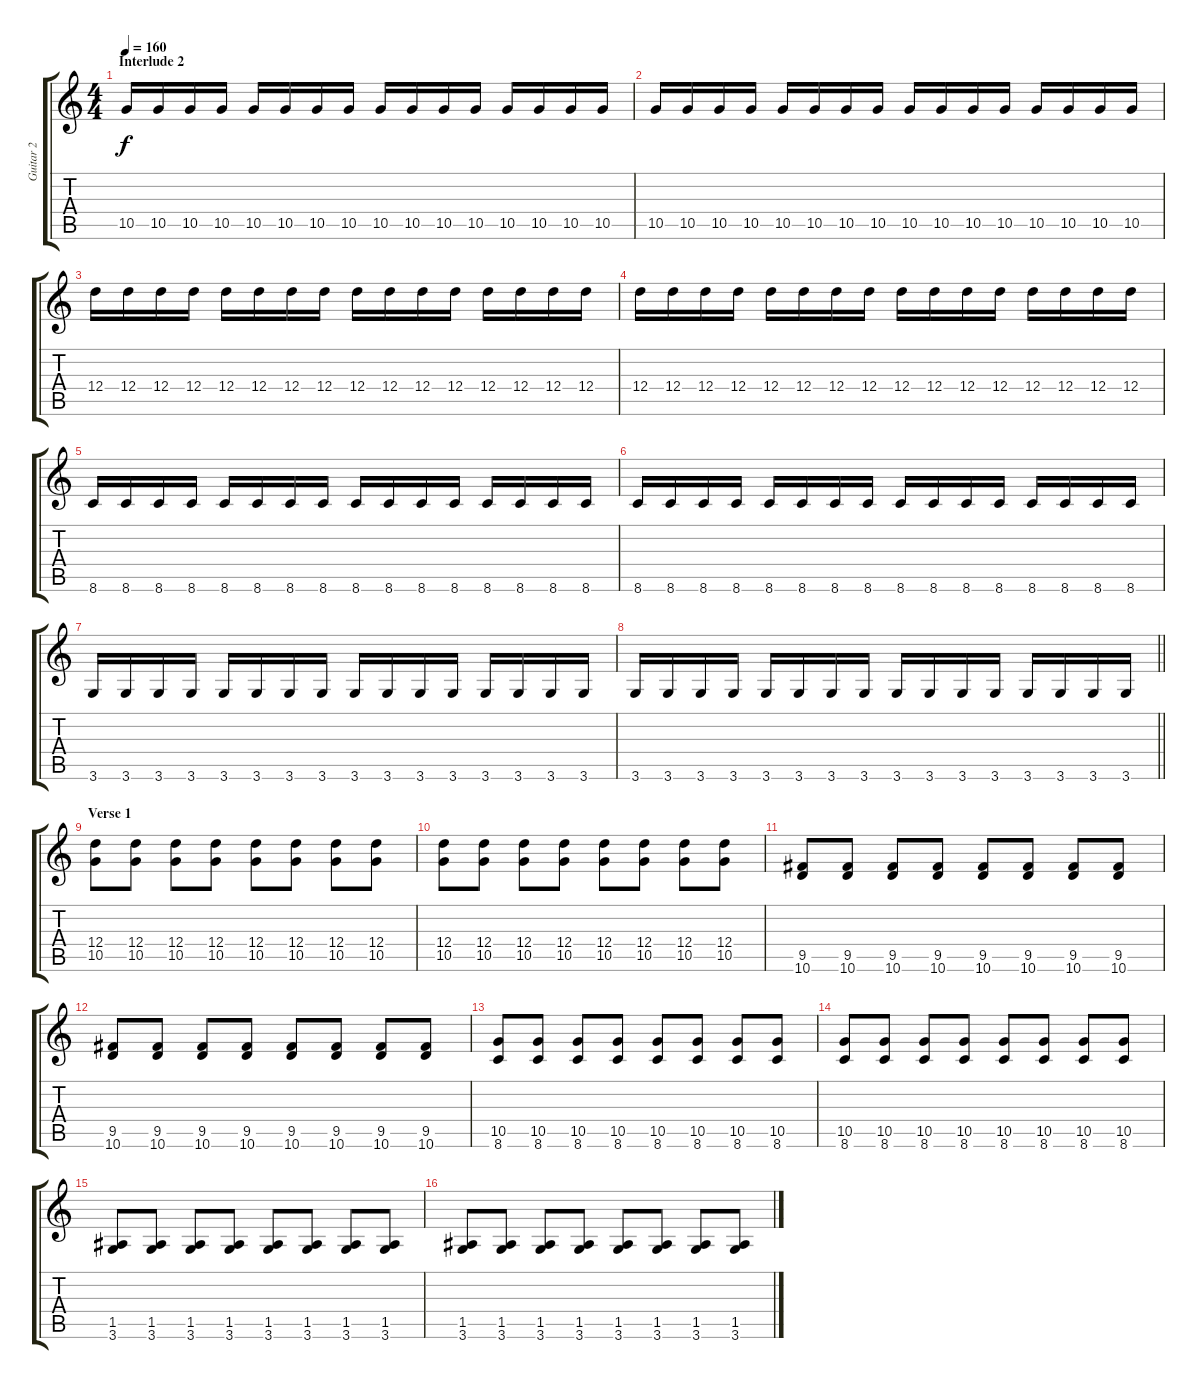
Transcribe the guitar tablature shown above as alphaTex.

\track ("Guitar 2" "Guitar 2") {instrument overdrivenguitar}
\staff {score tabs}
\tuning (E4 B3 G3 D3 A2 E2) {hide}
\ts (4 4)
\section ("" "Interlude 2")
\tempo 160
\clef g2
\ks c
10.5.16{dy f} 10.5.16 10.5.16 10.5.16 10.5.16 10.5.16 10.5.16 10.5.16 10.5.16 10.5.16 10.5.16 10.5.16 10.5.16 10.5.16 10.5.16 10.5.16 |
10.5.16 10.5.16 10.5.16 10.5.16 10.5.16 10.5.16 10.5.16 10.5.16 10.5.16 10.5.16 10.5.16 10.5.16 10.5.16 10.5.16 10.5.16 10.5.16 |
12.4.16 12.4.16 12.4.16 12.4.16 12.4.16 12.4.16 12.4.16 12.4.16 12.4.16 12.4.16 12.4.16 12.4.16 12.4.16 12.4.16 12.4.16 12.4.16 |
12.4.16 12.4.16 12.4.16 12.4.16 12.4.16 12.4.16 12.4.16 12.4.16 12.4.16 12.4.16 12.4.16 12.4.16 12.4.16 12.4.16 12.4.16 12.4.16 |
8.6.16 8.6.16 8.6.16 8.6.16 8.6.16 8.6.16 8.6.16 8.6.16 8.6.16 8.6.16 8.6.16 8.6.16 8.6.16 8.6.16 8.6.16 8.6.16 |
8.6.16 8.6.16 8.6.16 8.6.16 8.6.16 8.6.16 8.6.16 8.6.16 8.6.16 8.6.16 8.6.16 8.6.16 8.6.16 8.6.16 8.6.16 8.6.16 |
3.6.16 3.6.16 3.6.16 3.6.16 3.6.16 3.6.16 3.6.16 3.6.16 3.6.16 3.6.16 3.6.16 3.6.16 3.6.16 3.6.16 3.6.16 3.6.16 |
\barLineRight lightlight
3.6.16 3.6.16 3.6.16 3.6.16 3.6.16 3.6.16 3.6.16 3.6.16 3.6.16 3.6.16 3.6.16 3.6.16 3.6.16 3.6.16 3.6.16 3.6.16 |
\section ("" "Verse 1")
(12.4 10.5).8 (12.4 10.5).8 (12.4 10.5).8 (12.4 10.5).8 (12.4 10.5).8 (12.4 10.5).8 (12.4 10.5).8 (12.4 10.5).8 |
(12.4 10.5).8 (12.4 10.5).8 (12.4 10.5).8 (12.4 10.5).8 (12.4 10.5).8 (12.4 10.5).8 (12.4 10.5).8 (12.4 10.5).8 |
(9.5 10.6).8 (9.5 10.6).8 (9.5 10.6).8 (9.5 10.6).8 (9.5 10.6).8 (9.5 10.6).8 (9.5 10.6).8 (9.5 10.6).8 |
(9.5 10.6).8 (9.5 10.6).8 (9.5 10.6).8 (9.5 10.6).8 (9.5 10.6).8 (9.5 10.6).8 (9.5 10.6).8 (9.5 10.6).8 |
(10.5 8.6).8 (10.5 8.6).8 (10.5 8.6).8 (10.5 8.6).8 (10.5 8.6).8 (10.5 8.6).8 (10.5 8.6).8 (10.5 8.6).8 |
(10.5 8.6).8 (10.5 8.6).8 (10.5 8.6).8 (10.5 8.6).8 (10.5 8.6).8 (10.5 8.6).8 (10.5 8.6).8 (10.5 8.6).8 |
(1.5 3.6).8 (1.5 3.6).8 (1.5 3.6).8 (1.5 3.6).8 (1.5 3.6).8 (1.5 3.6).8 (1.5 3.6).8 (1.5 3.6).8 |
(1.5 3.6).8 (1.5 3.6).8 (1.5 3.6).8 (1.5 3.6).8 (1.5 3.6).8 (1.5 3.6).8 (1.5 3.6).8 (1.5 3.6).8
